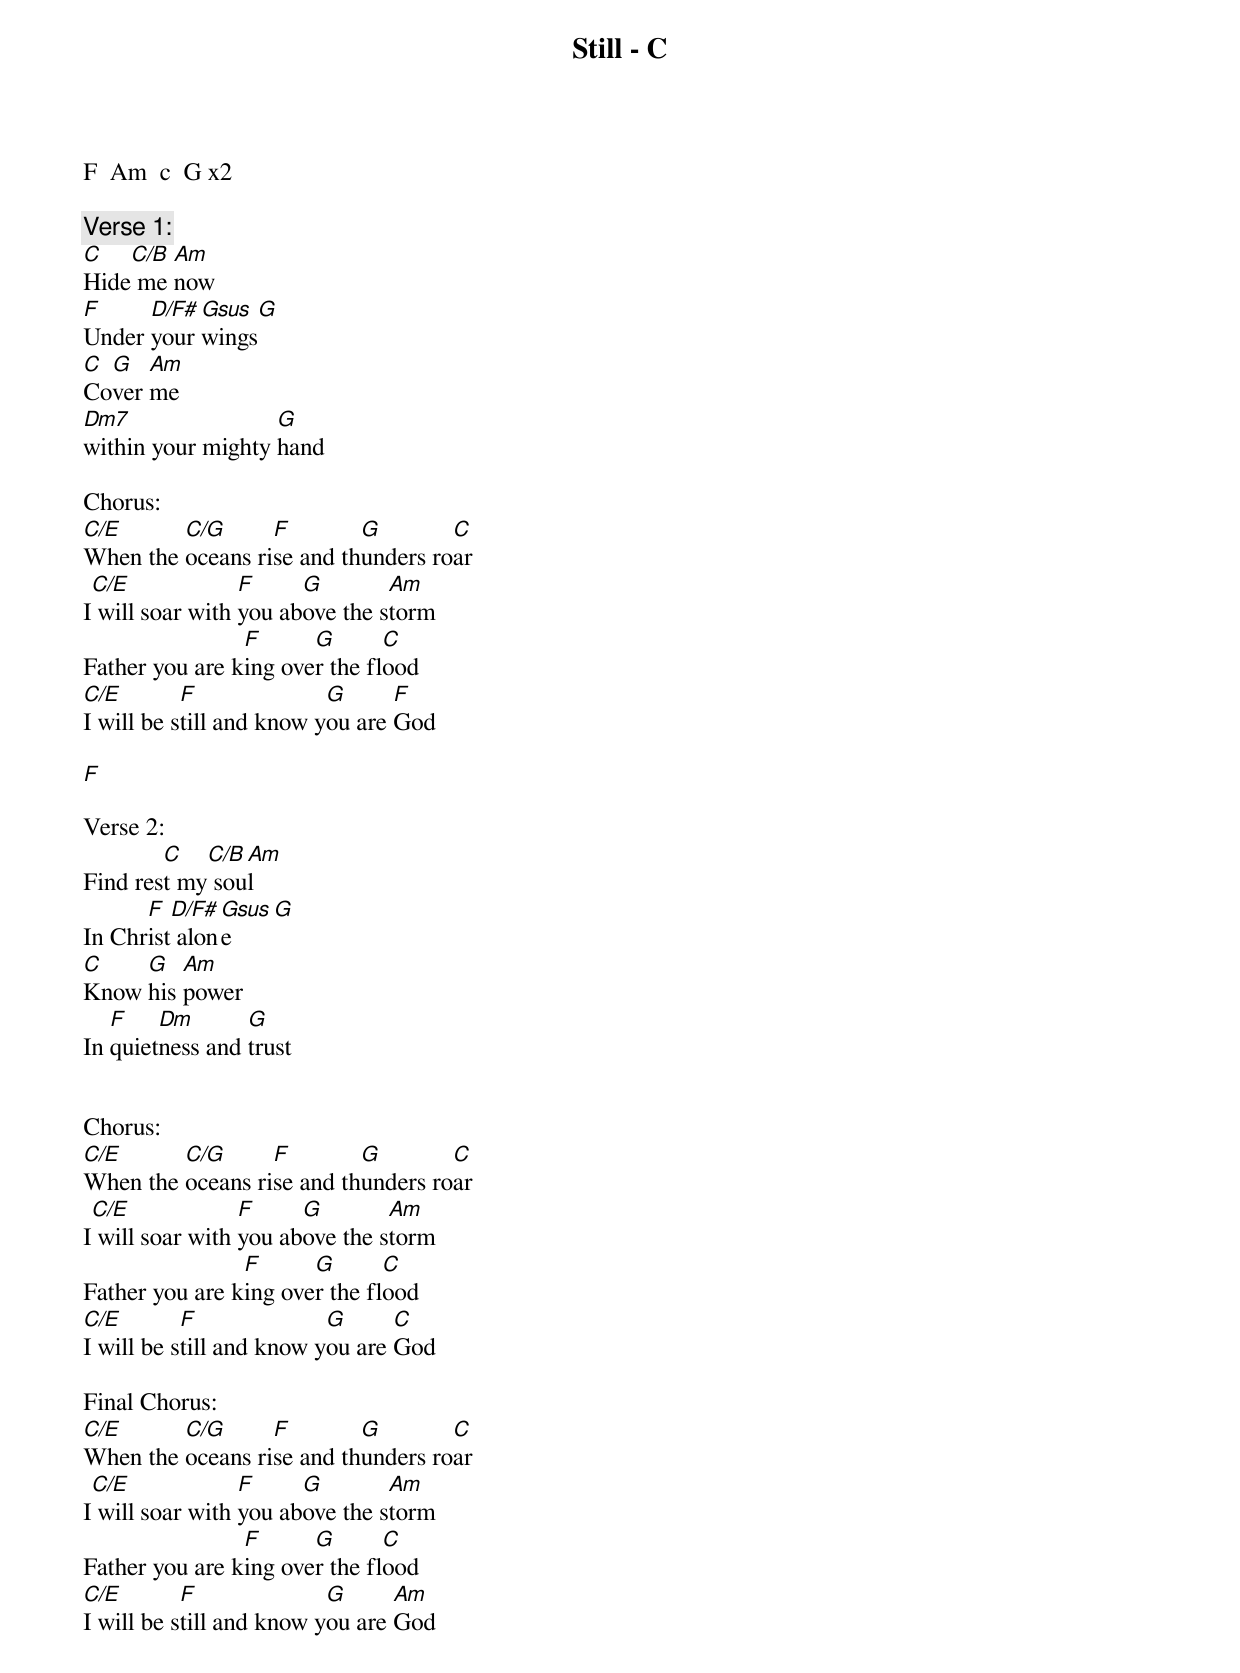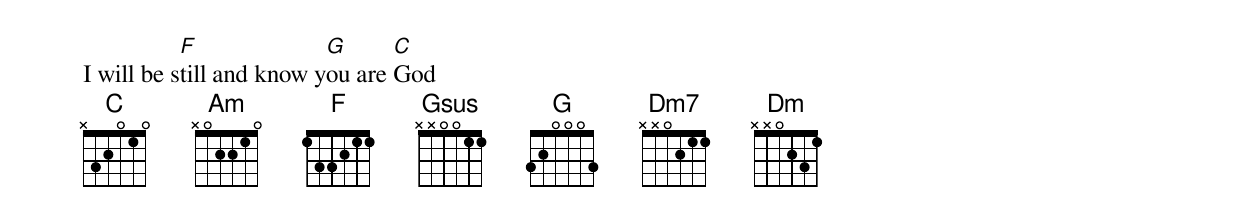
Still - C

F  Am  c  G x2

Verse 1:
C   C/B Am
Hide me now
F     D/F# Gsus G
Under your wings
C G   Am
Cover me
Dm7                G
within your mighty hand

Chorus:
C/E      C/G      F        G        C
When the oceans rise and thunders roar
 C/E             F     G        Am
I will soar with you above the storm
                F      G       C
Father you are king over the flood
C/E        F              G      F
I will be still and know you are God

F

Verse 2:
        C   C/B Am
Find rest my soul
      F  D/F# Gsus G
In Christ alone
C    G   Am
Know his power
   F    Dm       G
In quietness and trust


Chorus:
C/E      C/G      F        G        C
When the oceans rise and thunders roar
 C/E             F     G        Am
I will soar with you above the storm
                F      G       C
Father you are king over the flood
C/E        F              G      C
I will be still and know you are God

Final Chorus:
C/E      C/G      F        G        C
When the oceans rise and thunders roar
 C/E             F     G        Am
I will soar with you above the storm
                F      G       C
Father you are king over the flood
C/E        F              G      Am
I will be still and know you are God
           F              G      C
I will be still and know you are God
